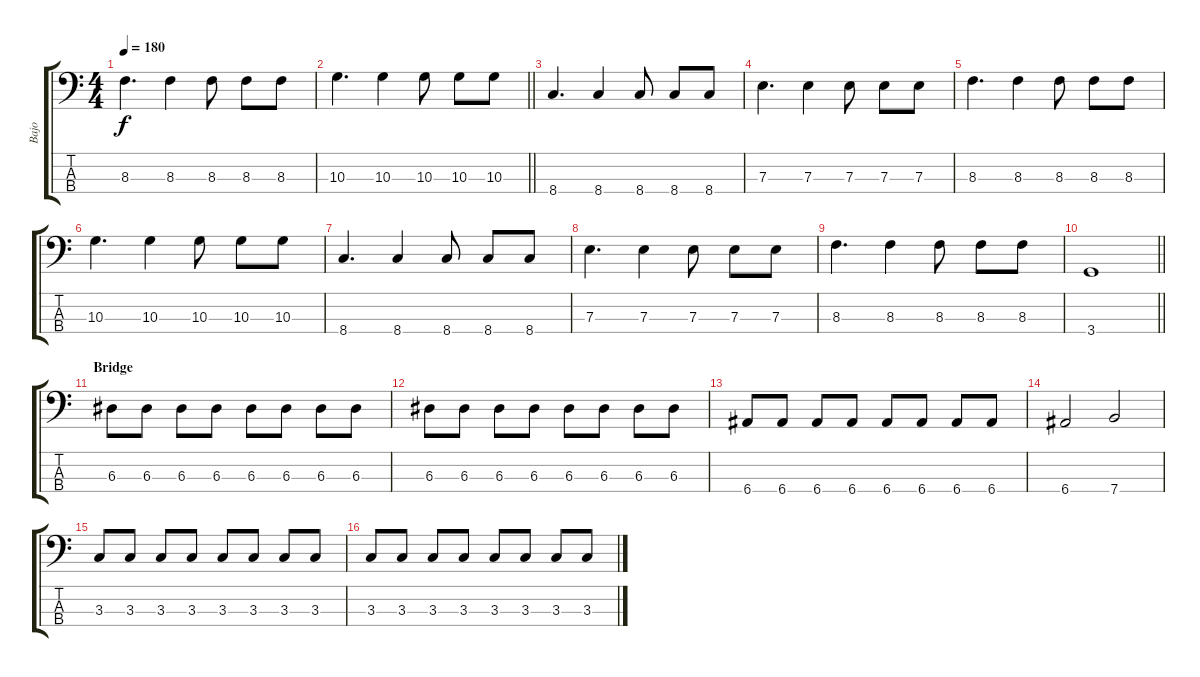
\track ("Bajo" "Bajo") {instrument electricbassfinger}
\staff {score tabs}
\tuning (G2 D2 A1 E1) {hide}
\ts (4 4)
\tempo 180
\clef f4
\ks c
8.3.4{d dy f} 8.3.4 8.3.8 8.3.8 8.3.8 |
\barLineRight lightlight
10.3.4{d} 10.3.4 10.3.8 10.3.8 10.3.8 |
\section ("" "")
8.4.4{d} 8.4.4 8.4.8 8.4.8 8.4.8 |
7.3.4{d} 7.3.4 7.3.8 7.3.8 7.3.8 |
8.3.4{d} 8.3.4 8.3.8 8.3.8 8.3.8 |
10.3.4{d} 10.3.4 10.3.8 10.3.8 10.3.8 |
8.4.4{d} 8.4.4 8.4.8 8.4.8 8.4.8 |
7.3.4{d} 7.3.4 7.3.8 7.3.8 7.3.8 |
8.3.4{d} 8.3.4 8.3.8 8.3.8 8.3.8 |
\barLineRight lightlight
3.4.1 |
\section ("" "Bridge")
6.3.8 6.3.8 6.3.8 6.3.8 6.3.8 6.3.8 6.3.8 6.3.8 |
6.3.8 6.3.8 6.3.8 6.3.8 6.3.8 6.3.8 6.3.8 6.3.8 |
6.4.8 6.4.8 6.4.8 6.4.8 6.4.8 6.4.8 6.4.8 6.4.8 |
6.4.2 7.4.2 |
3.3.8 3.3.8 3.3.8 3.3.8 3.3.8 3.3.8 3.3.8 3.3.8 |
3.3.8 3.3.8 3.3.8 3.3.8 3.3.8 3.3.8 3.3.8 3.3.8
